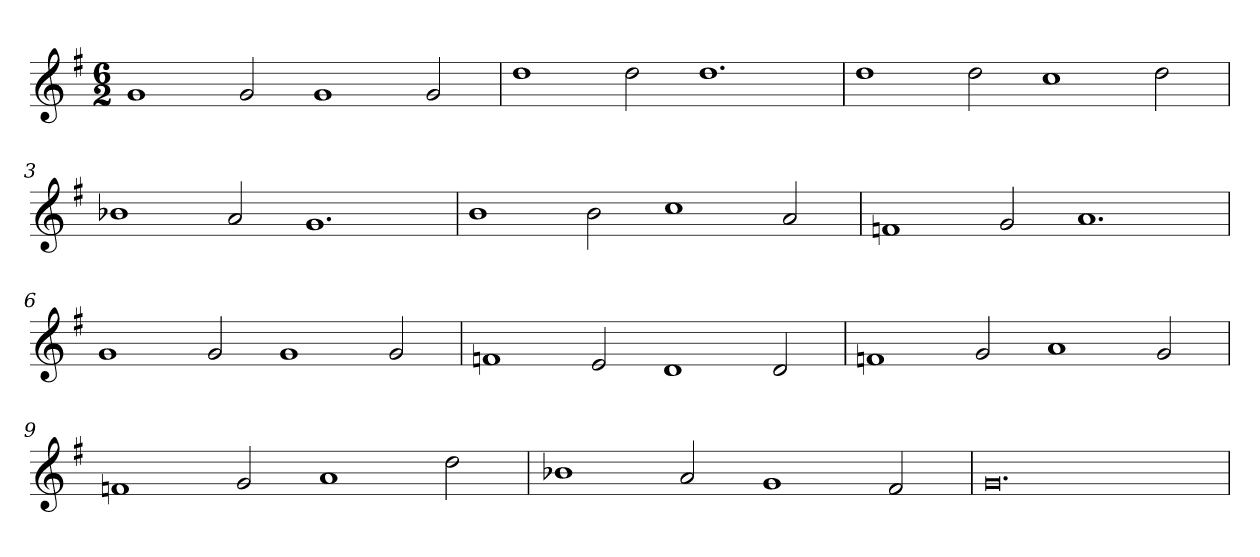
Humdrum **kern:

**kern
*part1
*staff1
*clefG2
*k[f#]
*G:
*M6/2
=
1g
2g
1g
2g
=1
1dd
2dd
1.dd
=2
1dd
2dd
1cc
2dd
=3
1b-X
2a
1.g
=4
1b
2b
1cc
2a
=5
1fn
2g
1.a
=6
1g
2g
1g
2g
=7
1fn
2e
1d
2d
=8
1fn
2g
1a
2g
=9
1fn
2g
1a
2dd
=10
1b-X
2a
1g
2f#
=11
0.g
=
*-
